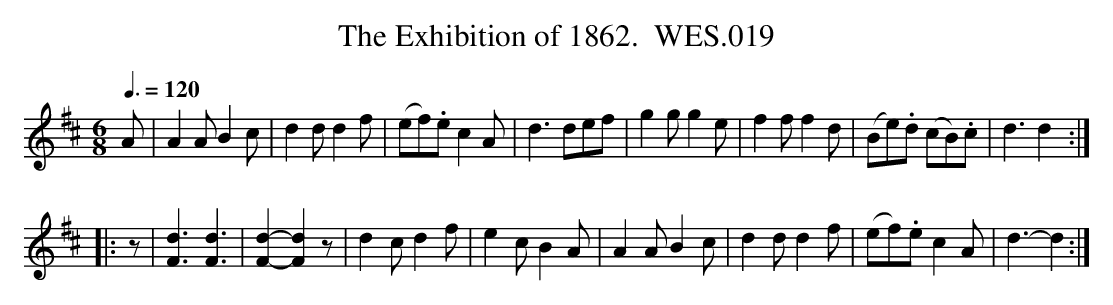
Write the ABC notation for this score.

X:1
T:Exhibition of 1862.  WES.019, The
M:6/8
L:1/8
Q:3/8=120
K:D
A|A2AB2c|d2dd2f|(ef).ec2A|d3def|g2gg2e|f2ff2d|(Be).d (cB).c|d3d2 :|
|:z|[d3F3][d3F3]|[d2F2]-[d2F2]z|d2cd2f|e2cB2A|A2AB2c|d2dd2f|(ef).ec2A|d3-d2 :|
